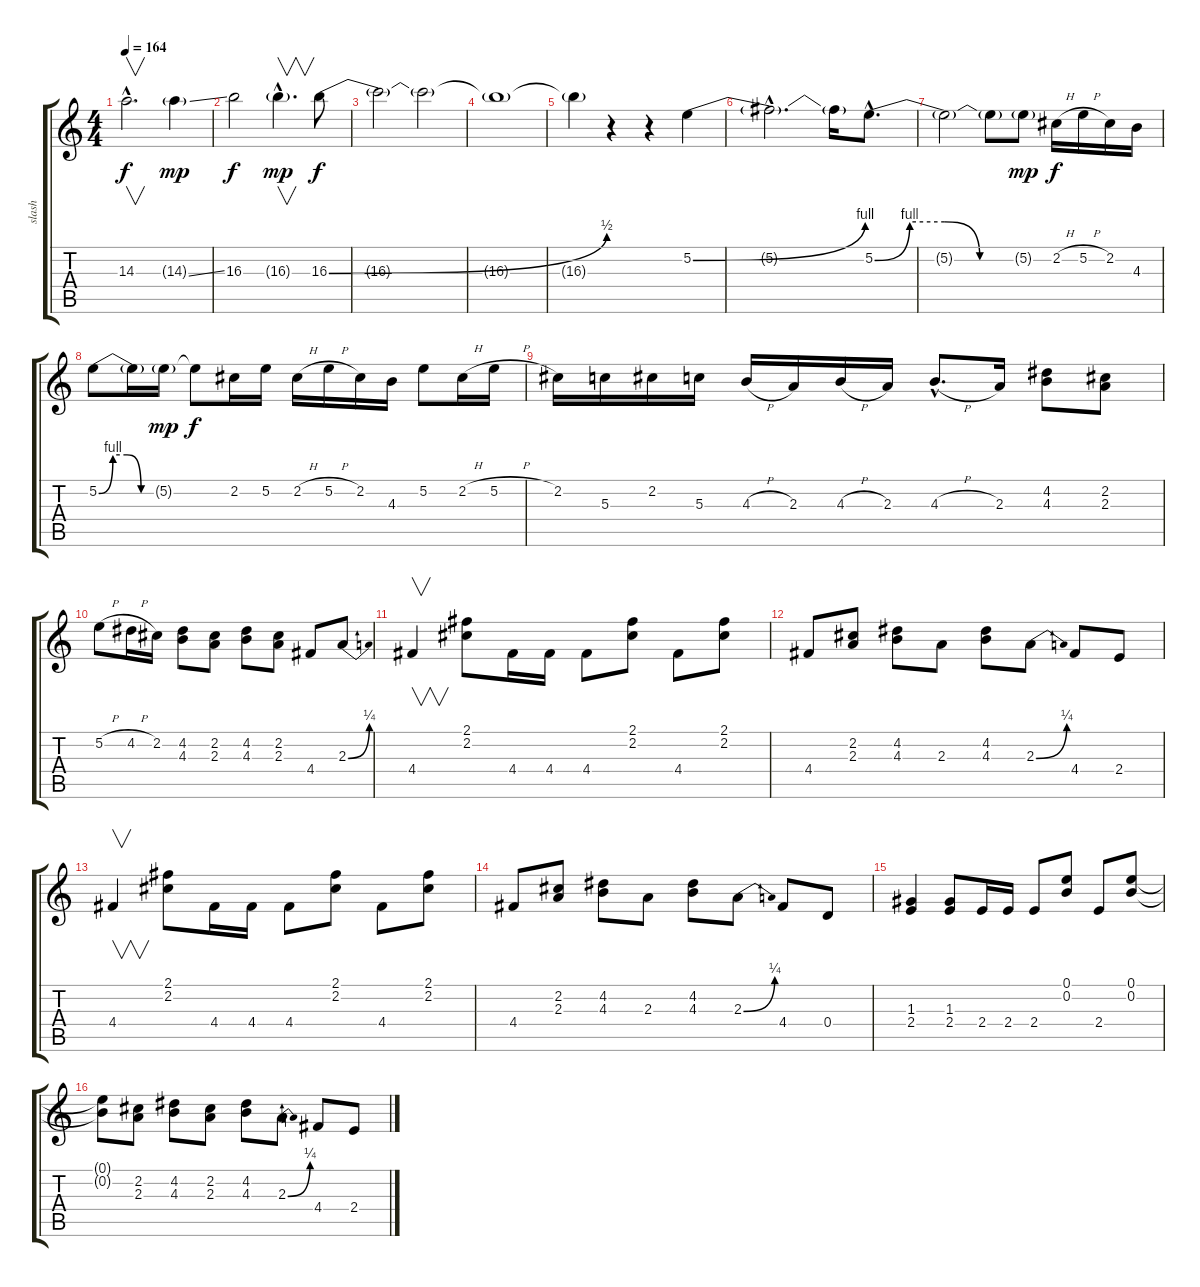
\track ("slash" "slash") {instrument distortionguitar}
\staff {score tabs}
\tuning (E4 B3 G3 D3 A2 E2) {hide}
\ts (4 4)
\tempo 164
\clef g2
\ks c
14.3{hac}.2{v d dy f} 14.3{ss g}.4{dy mp} |
16.3.2{dy f} 16.3{g hac}.4{v d dy mp} 16.3{be (bend 0 0 60 2)}.8{dy f} |
16.3{t}.2 16.3{t}.2 |
16.3{t}.1 |
16.3{t}.4 r.4 r.4 5.2{be (bend 0 0 60 4)}.4 |
5.2{hac t}.2{d} 5.2{t}.16 5.2{be (custom 0 0 15 4 30 4 45 0 60 0) hac}.8{d} |
5.2{t}.2 5.2{t}.8 5.2{g}.8{dy mp} 2.2{h}.16{dy f} 5.2{h}.16 2.2.16 4.3.16 |
5.2{be (custom 0 0 15 4 30 4 45 0 60 0)}.8 5.2{t}.16 5.2{g}.16{dy mp} 5.2{t}.8{dy f} 2.2.16 5.2.16 2.2{h}.16 5.2{h}.16 2.2.16 4.3.16 5.2.8 2.2{h}.16 5.2{h}.16 |
2.2.16 5.3.16 2.2.16 5.3.16 4.3{h}.16 2.3.16 4.3{h}.16 2.3.16 4.3{h hac}.8{d} 2.3.16 (4.2 4.3).8 (2.2 2.3).8 |
5.2{h}.8 4.2{h}.16 2.2.16 (4.2 4.3).8 (2.2 2.3).8 (4.2 4.3).8 (2.2 2.3).8 4.4.8 2.3{be (bend 0 0 60 1)}.8 |
4.4.4{v} (2.1 2.2).8 4.4.16 4.4.16 4.4.8 (2.1 2.2).8 4.4.8 (2.1 2.2).8 |
4.4.8 (2.2 2.3).8 (4.2 4.3).8 2.3.8 (4.2 4.3).8 2.3{be (bend 0 0 60 1)}.8 4.4.8 2.4.8 |
4.4.4{v} (2.1 2.2).8 4.4.16 4.4.16 4.4.8 (2.1 2.2).8 4.4.8 (2.1 2.2).8 |
4.4.8 (2.2 2.3).8 (4.2 4.3).8 2.3.8 (4.2 4.3).8 2.3{be (bend 0 0 60 1)}.8 4.4.8 0.4.8 |
(1.3 2.4).4 (1.3 2.4).8 2.4.16 2.4.16 2.4.8 (0.1 0.2).8 2.4.8 (0.1 0.2).8 |
(0.1{t} 0.2{t}).8 (2.2 2.3).8 (4.2 4.3).8 (2.2 2.3).8 (4.2 4.3).8 2.3{be (bend 0 0 60 1)}.8 4.4.8 2.4.8
